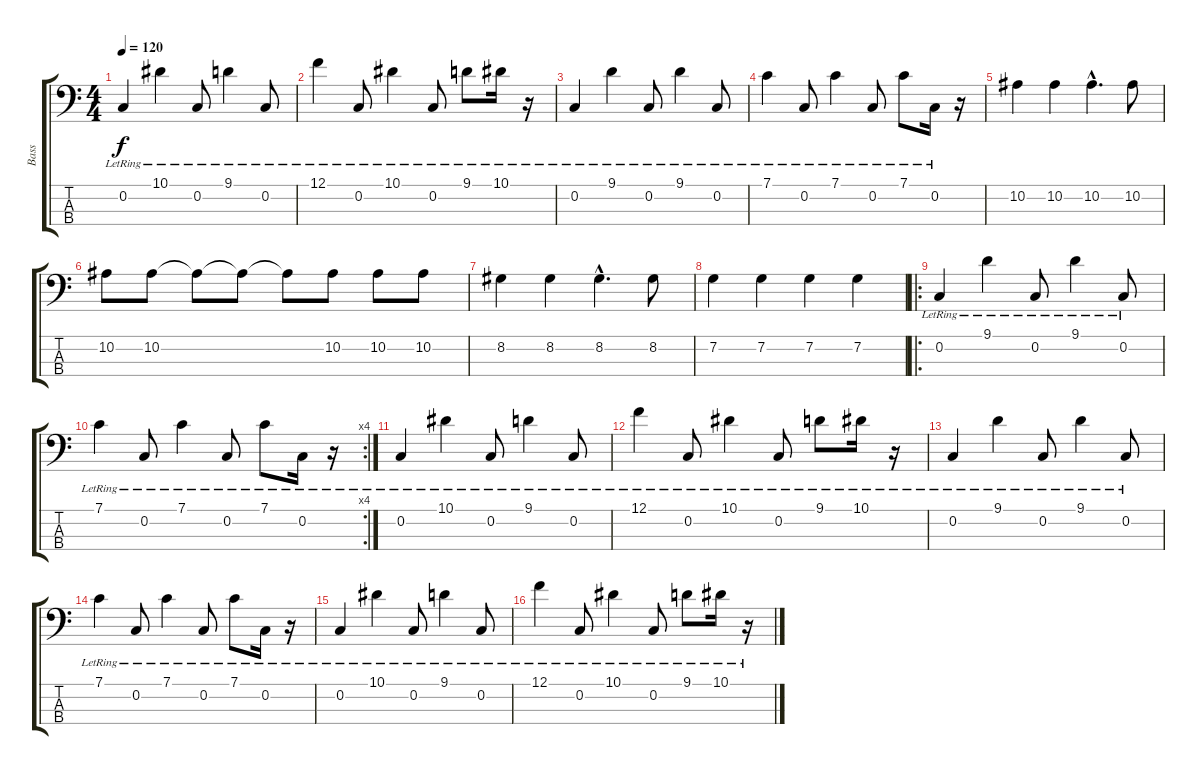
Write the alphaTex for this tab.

\track ("Bass" "Bass") {instrument electricbasspick}
\staff {score tabs}
\tuning (F2 C2 G1 C1) {hide}
\ts (4 4)
\tempo 120
\clef f4
\ks c
0.2{lr}.4{dy f} 10.1{lr}.4 0.2{lr}.8 9.1{lr}.4 0.2{lr}.8 |
12.1{lr}.4 0.2{lr}.8 10.1{lr}.4 0.2{lr}.8 9.1{lr}.8 10.1{lr}.16 r.16 |
0.2{lr}.4 9.1{lr}.4 0.2{lr}.8 9.1{lr}.4 0.2{lr}.8 |
7.1{lr}.4 0.2{lr}.8 7.1{lr}.4 0.2{lr}.8 7.1{lr}.8 0.2{lr}.16 r.16 |
10.2.4 10.2.4 10.2{hac}.4{d} 10.2.8 |
10.2.8 10.2.8 10.2{t}.8 10.2{t}.8 10.2{t}.8 10.2.8 10.2.8 10.2.8 |
8.2.4 8.2.4 8.2{hac}.4{d} 8.2.8 |
7.2.4 7.2.4 7.2.4 7.2.4 |
\ro
0.2{lr}.4 9.1{lr}.4 0.2{lr}.8 9.1{lr}.4 0.2{lr}.8 |
\rc 4
7.1{lr}.4 0.2{lr}.8 7.1{lr}.4 0.2{lr}.8 7.1{lr}.8 0.2{lr}.16 r.16 |
0.2{lr}.4 10.1{lr}.4 0.2{lr}.8 9.1{lr}.4 0.2{lr}.8 |
12.1{lr}.4 0.2{lr}.8 10.1{lr}.4 0.2{lr}.8 9.1{lr}.8 10.1{lr}.16 r.16 |
0.2{lr}.4 9.1{lr}.4 0.2{lr}.8 9.1{lr}.4 0.2{lr}.8 |
7.1{lr}.4 0.2{lr}.8 7.1{lr}.4 0.2{lr}.8 7.1{lr}.8 0.2{lr}.16 r.16 |
0.2{lr}.4 10.1{lr}.4 0.2{lr}.8 9.1{lr}.4 0.2{lr}.8 |
12.1{lr}.4 0.2{lr}.8 10.1{lr}.4 0.2{lr}.8 9.1{lr}.8 10.1{lr}.16 r.16
